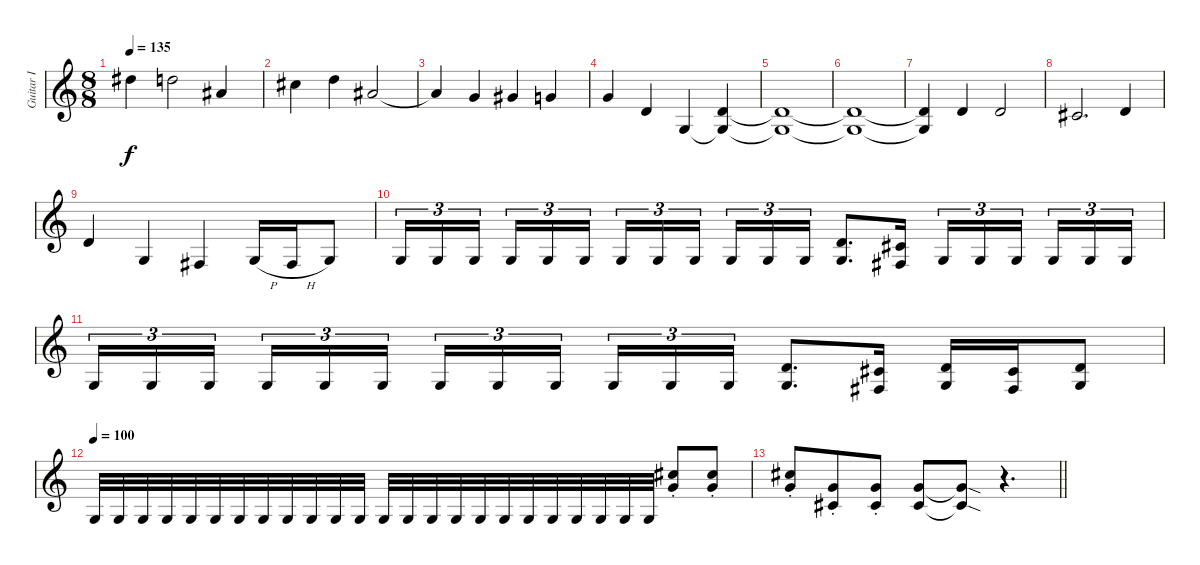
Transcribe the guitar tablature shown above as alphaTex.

\track ("Guitar I" "Guitar I") {instrument distortionguitar}
\staff {score}
\tuning (D4 A3 F3 C3 G2 D2) {hide}
\ts (8 8)
\tempo 135
\clef g2
\ks c
10.3.4{dy f} 9.3.2 5.3.4 |
8.3.4 9.3.4 5.3.2 |
5.3{t}.4 2.3.4 3.3.4 2.3.4 |
2.3.4 7.5.4 5.6.4 (7.5 5.6{t}).4 |
(7.5{t} 5.6{t}).1 |
(7.5{t} 5.6{t}).1 |
(7.5{t} 5.6{t}).4 7.5.4 7.5{be (custom 0 0 13 0 15 2 28 2 30 0 60 0)}.2 |
6.5.2{d} 7.5.4 |
7.5.4 5.6.4 4.6.4 5.6{h}.16 4.6{h}.16 5.6.8 |
5.6{pm}.16{tu (3 2)} 5.6{pm}.16{tu (3 2)} 5.6{pm}.16{tu (3 2)} 5.6{pm}.16{tu (3 2)} 5.6{pm}.16{tu (3 2)} 5.6{pm}.16{tu (3 2)} 5.6{pm}.16{tu (3 2)} 5.6{pm}.16{tu (3 2)} 5.6{pm}.16{tu (3 2)} 5.6{pm}.16{tu (3 2)} 5.6{pm}.16{tu (3 2)} 5.6{pm}.16{tu (3 2)} (7.5 5.6).8{d} (6.5 4.6).16 5.6{pm}.16{tu (3 2)} 5.6{pm}.16{tu (3 2)} 5.6{pm}.16{tu (3 2)} 5.6{pm}.16{tu (3 2)} 5.6{pm}.16{tu (3 2)} 5.6{pm}.16{tu (3 2)} |
5.6{pm}.16{tu (3 2)} 5.6{pm}.16{tu (3 2)} 5.6{pm}.16{tu (3 2)} 5.6{pm}.16{tu (3 2)} 5.6{pm}.16{tu (3 2)} 5.6{pm}.16{tu (3 2)} 5.6{pm}.16{tu (3 2)} 5.6{pm}.16{tu (3 2)} 5.6{pm}.16{tu (3 2)} 5.6{pm}.16{tu (3 2)} 5.6{pm}.16{tu (3 2)} 5.6{pm}.16{tu (3 2)} (7.5 5.6).8{d} (6.5 4.6).16 (7.5 5.6).16 (6.5 4.6).16 (7.5 5.6).8 |
\tempo 100
5.6{pm}.32 5.6{pm}.32 5.6{pm}.32 5.6{pm}.32 5.6{pm}.32 5.6{pm}.32 5.6{pm}.32 5.6{pm}.32 5.6{pm}.32 5.6{pm}.32 5.6{pm}.32 5.6{pm}.32 5.6{pm}.32 5.6{pm}.32 5.6{pm}.32 5.6{pm}.32 5.6{pm}.32 5.6{pm}.32 5.6{pm}.32 5.6{pm}.32 5.6{pm}.32 5.6{pm}.32 5.6{pm}.32 5.6{pm}.32 (8.3{st} 7.4{st}).8 (8.3{st} 7.4{st}).8 |
\barLineRight lightlight
(8.3{st} 7.4{st}).8 (7.4{st} 6.5{st}).8 (7.4{st} 6.5{st}).8 (7.4 6.5).8 (7.4{sod t} 6.5{sod t}).8 r.4{d}
